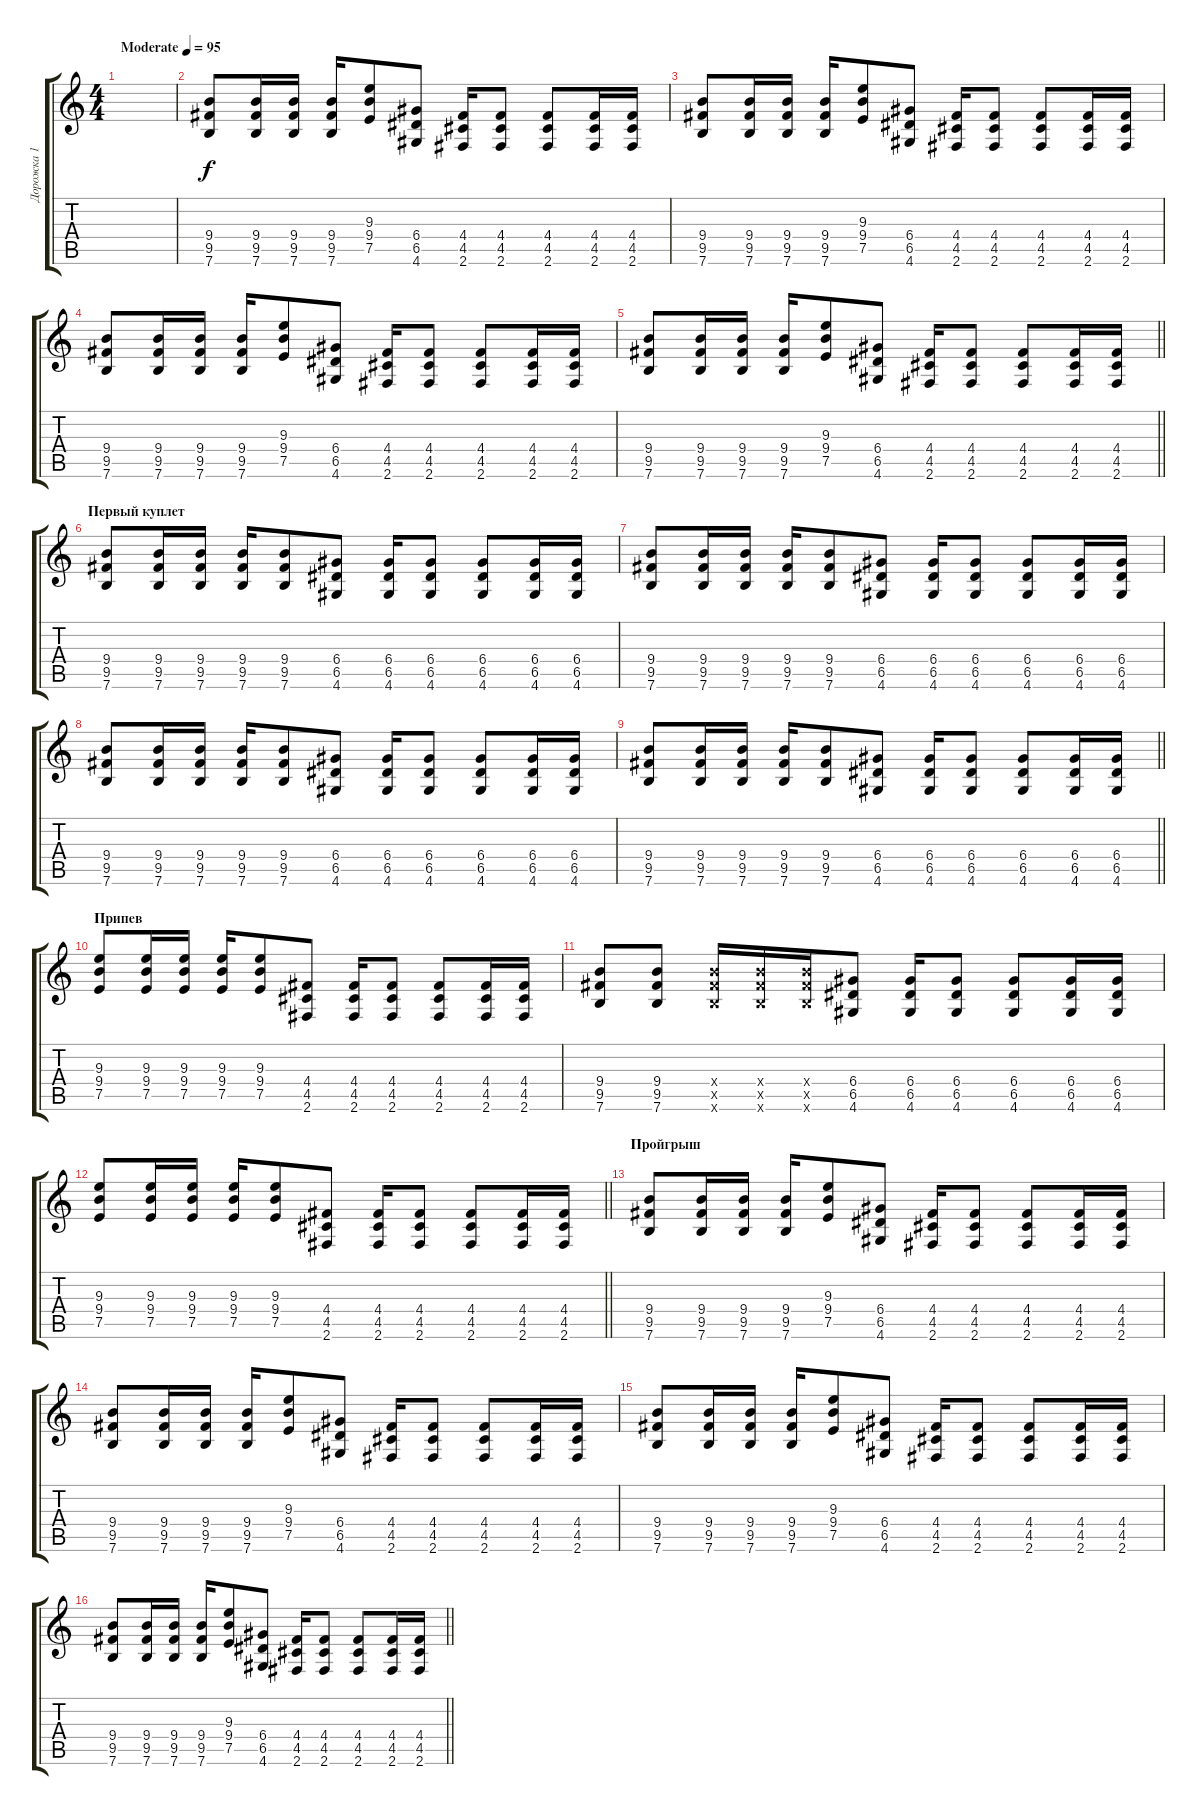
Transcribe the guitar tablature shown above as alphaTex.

\track ("Дорожка 1" "Дорожка 1") {instrument distortionguitar}
\staff {score tabs}
\tuning (E4 B3 G3 D3 A2 E2) {hide}
\ts (4 4)
\tempo (95 "Moderate")
\clef g2
\ks c
|
(9.4 9.5 7.6).8 (9.4 9.5 7.6).16 (9.4 9.5 7.6).16 (9.4 9.5 7.6).16 (9.3 9.4 7.5).8 (6.4 6.5 4.6).8 (4.4 4.5 2.6).16 (4.4 4.5 2.6).8 (4.4 4.5 2.6).8 (4.4 4.5 2.6).16 (4.4 4.5 2.6).16 |
(9.4 9.5 7.6).8 (9.4 9.5 7.6).16 (9.4 9.5 7.6).16 (9.4 9.5 7.6).16 (9.3 9.4 7.5).8 (6.4 6.5 4.6).8 (4.4 4.5 2.6).16 (4.4 4.5 2.6).8 (4.4 4.5 2.6).8 (4.4 4.5 2.6).16 (4.4 4.5 2.6).16 |
(9.4 9.5 7.6).8 (9.4 9.5 7.6).16 (9.4 9.5 7.6).16 (9.4 9.5 7.6).16 (9.3 9.4 7.5).8 (6.4 6.5 4.6).8 (4.4 4.5 2.6).16 (4.4 4.5 2.6).8 (4.4 4.5 2.6).8 (4.4 4.5 2.6).16 (4.4 4.5 2.6).16 |
\barLineRight lightlight
(9.4 9.5 7.6).8 (9.4 9.5 7.6).16 (9.4 9.5 7.6).16 (9.4 9.5 7.6).16 (9.3 9.4 7.5).8 (6.4 6.5 4.6).8 (4.4 4.5 2.6).16 (4.4 4.5 2.6).8 (4.4 4.5 2.6).8 (4.4 4.5 2.6).16 (4.4 4.5 2.6).16 |
\section ("" "Первый куплет")
(9.4 9.5 7.6).8 (9.4 9.5 7.6).16 (9.4 9.5 7.6).16 (9.4 9.5 7.6).16 (9.4 9.5 7.6).8 (6.4 6.5 4.6).8 (6.4 6.5 4.6).16 (6.4 6.5 4.6).8 (6.4 6.5 4.6).8 (6.4 6.5 4.6).16 (6.4 6.5 4.6).16 |
(9.4 9.5 7.6).8 (9.4 9.5 7.6).16 (9.4 9.5 7.6).16 (9.4 9.5 7.6).16 (9.4 9.5 7.6).8 (6.4 6.5 4.6).8 (6.4 6.5 4.6).16 (6.4 6.5 4.6).8 (6.4 6.5 4.6).8 (6.4 6.5 4.6).16 (6.4 6.5 4.6).16 |
(9.4 9.5 7.6).8 (9.4 9.5 7.6).16 (9.4 9.5 7.6).16 (9.4 9.5 7.6).16 (9.4 9.5 7.6).8 (6.4 6.5 4.6).8 (6.4 6.5 4.6).16 (6.4 6.5 4.6).8 (6.4 6.5 4.6).8 (6.4 6.5 4.6).16 (6.4 6.5 4.6).16 |
\barLineRight lightlight
(9.4 9.5 7.6).8 (9.4 9.5 7.6).16 (9.4 9.5 7.6).16 (9.4 9.5 7.6).16 (9.4 9.5 7.6).8 (6.4 6.5 4.6).8 (6.4 6.5 4.6).16 (6.4 6.5 4.6).8 (6.4 6.5 4.6).8 (6.4 6.5 4.6).16 (6.4 6.5 4.6).16 |
\section ("" "Припев")
(9.3 9.4 7.5).8 (9.3 9.4 7.5).16 (9.3 9.4 7.5).16 (9.3 9.4 7.5).16 (9.3 9.4 7.5).8 (4.4 4.5 2.6).8 (4.4 4.5 2.6).16 (4.4 4.5 2.6).8 (4.4 4.5 2.6).8 (4.4 4.5 2.6).16 (4.4 4.5 2.6).16 |
(9.4 9.5 7.6).8 (9.4 9.5 7.6).8 (9.4{x} 9.5{x} 7.6{x}).16 (9.4{x} 9.5{x} 7.6{x}).16 (9.4{x} 9.5{x} 7.6{x}).16 (6.4 6.5 4.6).8 (6.4 6.5 4.6).16 (6.4 6.5 4.6).8 (6.4 6.5 4.6).8 (6.4 6.5 4.6).16 (6.4 6.5 4.6).16 |
\barLineRight lightlight
(9.3 9.4 7.5).8 (9.3 9.4 7.5).16 (9.3 9.4 7.5).16 (9.3 9.4 7.5).16 (9.3 9.4 7.5).8 (4.4 4.5 2.6).8 (4.4 4.5 2.6).16 (4.4 4.5 2.6).8 (4.4 4.5 2.6).8 (4.4 4.5 2.6).16 (4.4 4.5 2.6).16 |
\section ("" "Пройгрыш")
(9.4 9.5 7.6).8 (9.4 9.5 7.6).16 (9.4 9.5 7.6).16 (9.4 9.5 7.6).16 (9.3 9.4 7.5).8 (6.4 6.5 4.6).8 (4.4 4.5 2.6).16 (4.4 4.5 2.6).8 (4.4 4.5 2.6).8 (4.4 4.5 2.6).16 (4.4 4.5 2.6).16 |
(9.4 9.5 7.6).8 (9.4 9.5 7.6).16 (9.4 9.5 7.6).16 (9.4 9.5 7.6).16 (9.3 9.4 7.5).8 (6.4 6.5 4.6).8 (4.4 4.5 2.6).16 (4.4 4.5 2.6).8 (4.4 4.5 2.6).8 (4.4 4.5 2.6).16 (4.4 4.5 2.6).16 |
(9.4 9.5 7.6).8 (9.4 9.5 7.6).16 (9.4 9.5 7.6).16 (9.4 9.5 7.6).16 (9.3 9.4 7.5).8 (6.4 6.5 4.6).8 (4.4 4.5 2.6).16 (4.4 4.5 2.6).8 (4.4 4.5 2.6).8 (4.4 4.5 2.6).16 (4.4 4.5 2.6).16 |
\barLineRight lightlight
(9.4 9.5 7.6).8 (9.4 9.5 7.6).16 (9.4 9.5 7.6).16 (9.4 9.5 7.6).16 (9.3 9.4 7.5).8 (6.4 6.5 4.6).8 (4.4 4.5 2.6).16 (4.4 4.5 2.6).8 (4.4 4.5 2.6).8 (4.4 4.5 2.6).16 (4.4 4.5 2.6).16
